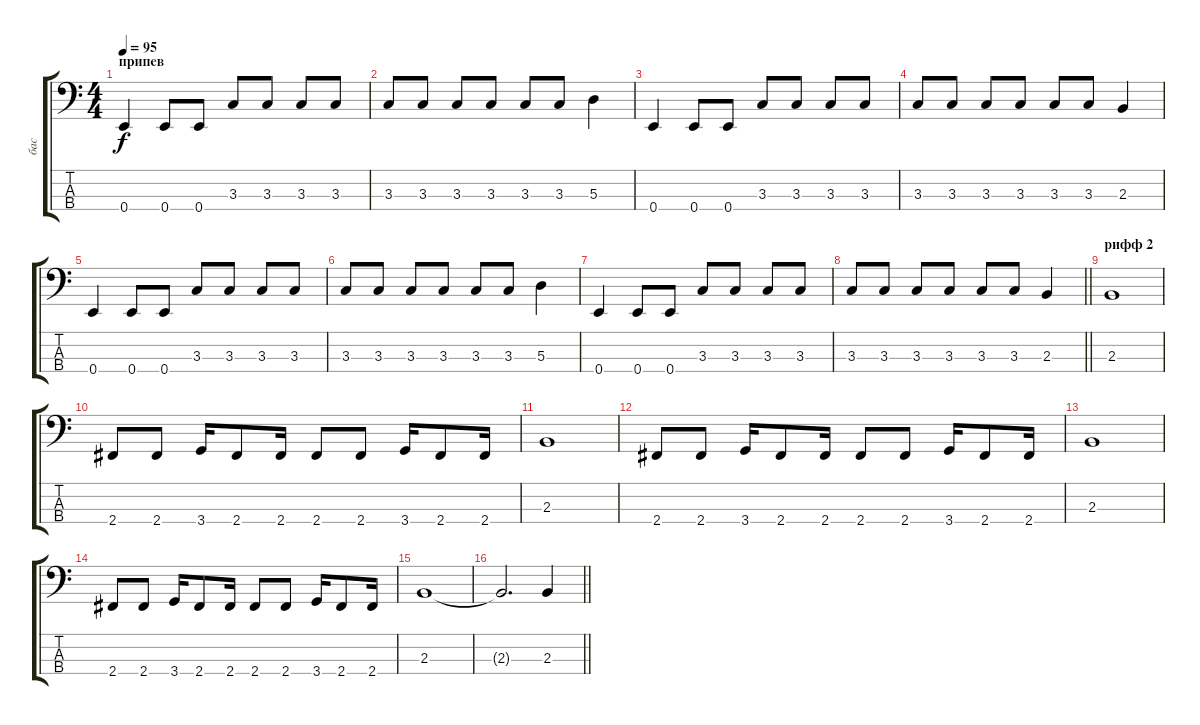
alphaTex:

\track ("бас" "бас") {instrument electricbassfinger}
\staff {score tabs}
\tuning (G2 D2 A1 E1) {hide}
\ts (4 4)
\section ("" "припев")
\tempo 95
\clef f4
\ks c
0.4.4{dy f} 0.4.8 0.4.8 3.3.8 3.3.8 3.3.8 3.3.8 |
3.3.8 3.3.8 3.3.8 3.3.8 3.3.8 3.3.8 5.3.4 |
0.4.4 0.4.8 0.4.8 3.3.8 3.3.8 3.3.8 3.3.8 |
3.3.8 3.3.8 3.3.8 3.3.8 3.3.8 3.3.8 2.3.4 |
0.4.4 0.4.8 0.4.8 3.3.8 3.3.8 3.3.8 3.3.8 |
3.3.8 3.3.8 3.3.8 3.3.8 3.3.8 3.3.8 5.3.4 |
0.4.4 0.4.8 0.4.8 3.3.8 3.3.8 3.3.8 3.3.8 |
\barLineRight lightlight
3.3.8 3.3.8 3.3.8 3.3.8 3.3.8 3.3.8 2.3.4 |
\section ("" "рифф 2")
2.3.1 |
2.4.8 2.4.8 3.4.16 2.4.8 2.4.16 2.4.8 2.4.8 3.4.16 2.4.8 2.4.16 |
2.3.1 |
2.4.8 2.4.8 3.4.16 2.4.8 2.4.16 2.4.8 2.4.8 3.4.16 2.4.8 2.4.16 |
2.3.1 |
2.4.8 2.4.8 3.4.16 2.4.8 2.4.16 2.4.8 2.4.8 3.4.16 2.4.8 2.4.16 |
2.3.1 |
\barLineRight lightlight
2.3{t}.2{d} 2.3.4
